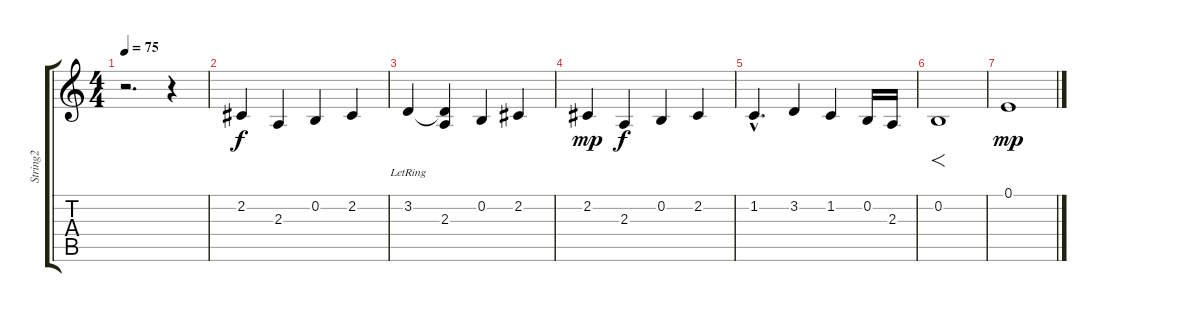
\track ("String2" "String2") {instrument stringensemble2}
\staff {score tabs}
\tuning (E4 B3 G3 D3 A2 E2) {hide}
\ts (4 4)
\tempo 75
\clef g2
\ks c
r.2{d dy f instrument stringensemble2} r.4 |
2.2.4 2.3.4 0.2.4 2.2.4 |
3.2{lr}.4 (3.2{t} 2.3).4 0.2.4 2.2.4 |
2.2.4{dy mp} 2.3.4{dy f} 0.2.4 2.2.4 |
1.2{hac}.4{d} 3.2.4 1.2.4 0.2.16 2.3.16 |
0.2.1{f} |
0.1.1{dy mp}
